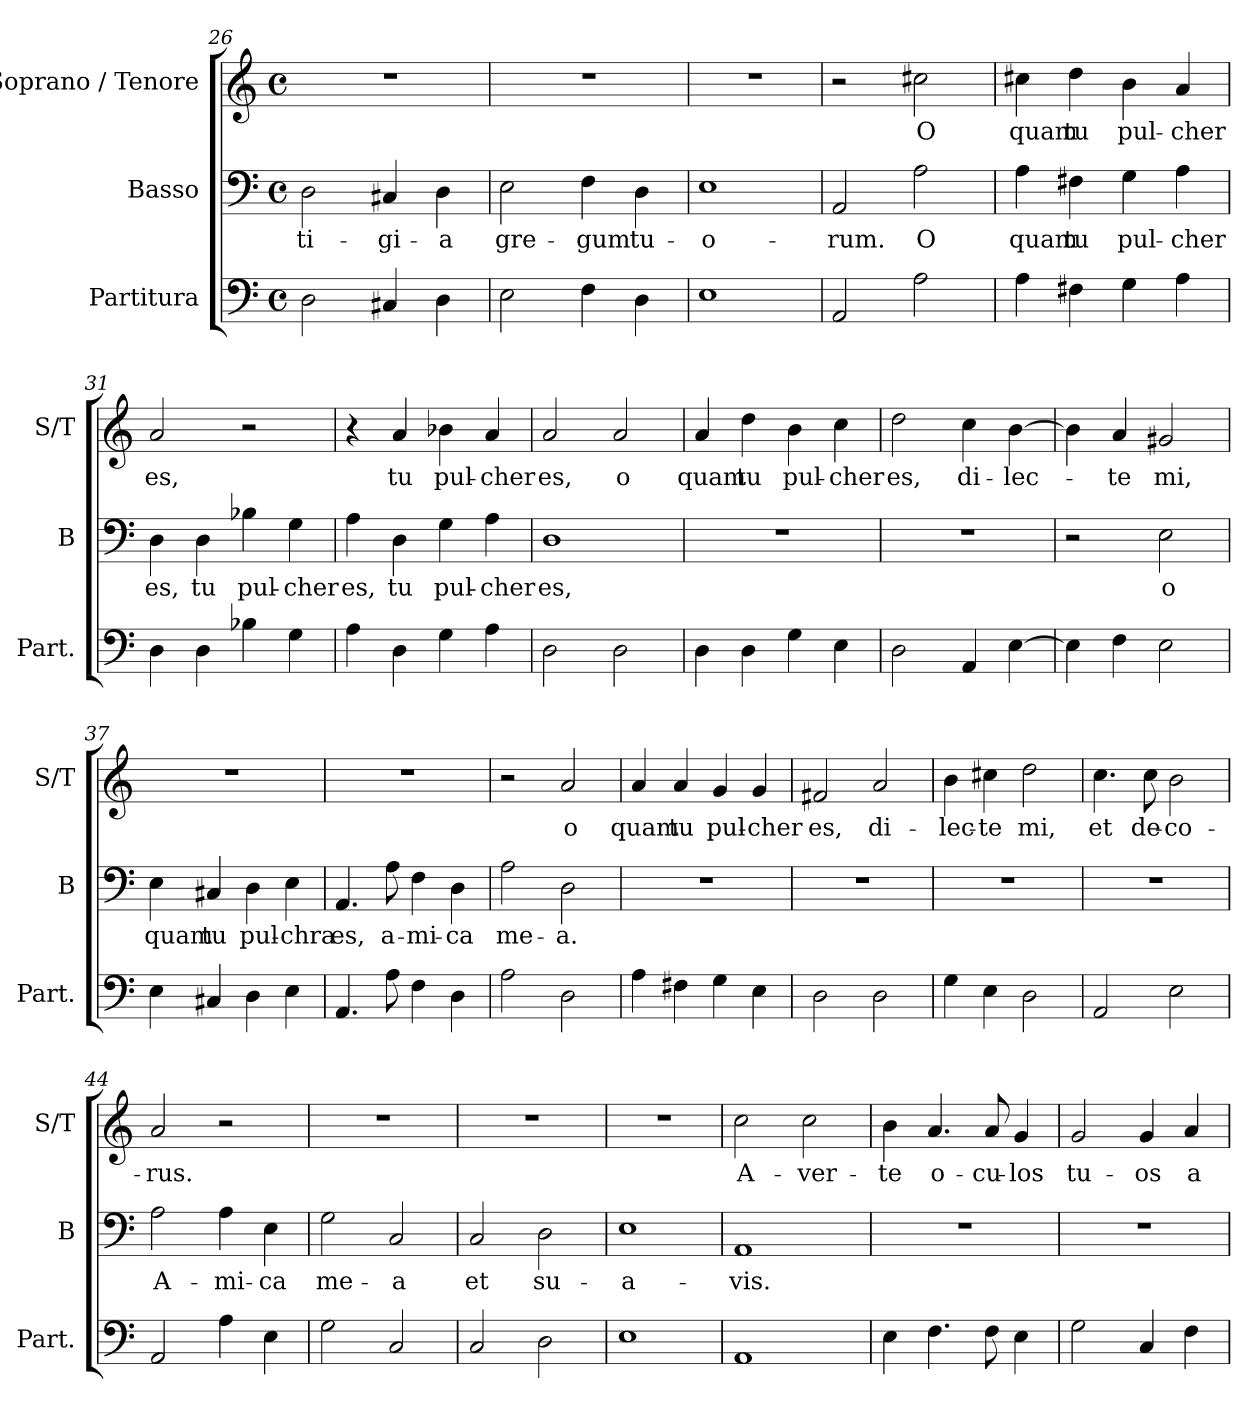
**kern	**kern	**text	**kern	**text
*part3	*part2	*part2	*part1	*part1
*staff3	*staff2	*staff2	*staff1	*staff1
*I"Partitura	*I"Basso	*	*I"Soprano / Tenore	*
*I'Part.	*I'B	*	*I'S/T	*
*clefF4	*clefF4	*	*clefG2	*
*k[]	*k[]	*	*k[]	*
*M4/4	*M4/4	*	*M4/4	*
*met(c)	*met(c)	*	*met(c)	*
=26	=26	=26	=26	=26
!	!	!LO:LY:b	!	!
2D\	2D\	-ti-	1r	.
!	!	!LO:LY:b	!	!
4C#X/	4C#X/	-gi-	.	.
!	!	!LO:LY:b	!	!
4D\	4D\	-a	.	.
=27	=27	=27	=27	=27
!	!	!LO:LY:b	!	!
2E\	2E\	gre-	1r	.
!	!	!LO:LY:b	!	!
4F\	4F\	-gum	.	.
!	!	!LO:LY:b	!	!
4D\	4D\	tu-	.	.
=28	=28	=28	=28	=28
!	!	!LO:LY:b	!	!
1E	1E	-o-	1r	.
=29	=29	=29	=29	=29
!	!	!LO:LY:b	!	!
2AA/	2AA/	-rum.	2r	.
!	!	!LO:LY:b	!	!LO:LY:b
2A\	2A\	O	2cc#X\	O
=30	=30	=30	=30	=30
!	!	!LO:LY:b	!	!LO:LY:b
4A\	4A\	quam	4cc#X\	quam
!	!	!LO:LY:b	!	!LO:LY:b
4F#X\	4F#X\	tu	4dd\	tu
!	!	!LO:LY:b	!	!LO:LY:b
4G\	4G\	pul-	4b\	pul-
!	!	!LO:LY:b	!	!LO:LY:b
4A\	4A\	-cher	4a/	-cher
=31	=31	=31	=31	=31
!	!	!LO:LY:b	!	!LO:LY:b
4D\	4D\	es,	2a/	es,
!	!	!LO:LY:b	!	!
4D\	4D\	tu	.	.
!	!	!LO:LY:b	!	!
4B-X\	4B-X\	pul-	2r	.
!	!	!LO:LY:b	!	!
4G\	4G\	-cher	.	.
=32	=32	=32	=32	=32
!	!	!LO:LY:b	!	!
4A\	4A\	es,	4r	.
!	!	!LO:LY:b	!	!LO:LY:b
4D\	4D\	tu	4a/	tu
!	!	!LO:LY:b	!	!LO:LY:b
4G\	4G\	pul-	4b-X\	pul-
!	!	!LO:LY:b	!	!LO:LY:b
4A\	4A\	-cher	4a/	-cher
=33	=33	=33	=33	=33
!	!	!LO:LY:b	!	!LO:LY:b
2D\	1D	es,	2a/	es,
!	!	!	!	!LO:LY:b
2D\	.	.	2a/	o
=34	=34	=34	=34	=34
!	!	!	!	!LO:LY:b
4D\	1r	.	4a/	quam
!	!	!	!	!LO:LY:b
4D\	.	.	4dd\	tu
!	!	!	!	!LO:LY:b
4G\	.	.	4b\	pul-
!	!	!	!	!LO:LY:b
4E\	.	.	4cc\	-cher
=35	=35	=35	=35	=35
!	!	!	!	!LO:LY:b
2D\	1r	.	2dd\	es,
!	!	!	!	!LO:LY:b
4AA/	.	.	4cc\	di-
!	!	!	!	!LO:LY:b
[4E\	.	.	[4b\	-lec-
=36	=36	=36	=36	=36
4E\]	2r	.	4b\]	.
!	!	!	!	!LO:LY:b
4F\	.	.	4a/	-te
!	!	!LO:LY:b	!	!LO:LY:b
2E\	2E\	o	2g#X/	mi,
=37	=37	=37	=37	=37
!	!	!LO:LY:b	!	!
4E\	4E\	quam	1r	.
!	!	!LO:LY:b	!	!
4C#X/	4C#X/	tu	.	.
!	!	!LO:LY:b	!	!
4D\	4D\	pul-	.	.
!	!	!LO:LY:b	!	!
4E\	4E\	-chra	.	.
=38	=38	=38	=38	=38
!	!	!LO:LY:b	!	!
4.AA/	4.AA/	es,	1r	.
!	!	!LO:LY:b	!	!
8A\	8A\	a-	.	.
!	!	!LO:LY:b	!	!
4F\	4F\	-mi-	.	.
!	!	!LO:LY:b	!	!
4D\	4D\	-ca	.	.
=39	=39	=39	=39	=39
!	!	!LO:LY:b	!	!
2A\	2A\	me-	2r	.
!	!	!LO:LY:b	!	!LO:LY:b
2D\	2D\	-a.	2a/	o
=40	=40	=40	=40	=40
!	!	!	!	!LO:LY:b
4A\	1r	.	4a/	quam
!	!	!	!	!LO:LY:b
4F#X\	.	.	4a/	tu
!	!	!	!	!LO:LY:b
4G\	.	.	4g/	pul-
!	!	!	!	!LO:LY:b
4E\	.	.	4g/	-cher
=41	=41	=41	=41	=41
!	!	!	!	!LO:LY:b
2D\	1r	.	2f#X/	es,
!	!	!	!	!LO:LY:b
2D\	.	.	2a/	di-
=42	=42	=42	=42	=42
!	!	!	!	!LO:LY:b
4G\	1r	.	4b\	-lec-
!	!	!	!	!LO:LY:b
4E\	.	.	4cc#X\	-te
!	!	!	!	!LO:LY:b
2D\	.	.	2dd\	mi,
=43	=43	=43	=43	=43
!	!	!	!	!LO:LY:b
2AA/	1r	.	4.cc\	et
!	!	!	!	!LO:LY:b
.	.	.	8cc\	de-
!	!	!	!	!LO:LY:b
2E\	.	.	2b\	-co-
=44	=44	=44	=44	=44
!	!	!LO:LY:b	!	!LO:LY:b
2AA/	2A\	A-	2a/	-rus.
!	!	!LO:LY:b	!	!
4A\	4A\	-mi-	2r	.
!	!	!LO:LY:b	!	!
4E\	4E\	-ca	.	.
=45	=45	=45	=45	=45
!	!	!LO:LY:b	!	!
2G\	2G\	me-	1r	.
!	!	!LO:LY:b	!	!
2C/	2C/	-a	.	.
=46	=46	=46	=46	=46
!	!	!LO:LY:b	!	!
2C/	2C/	et	1r	.
!	!	!LO:LY:b	!	!
2D\	2D\	su-	.	.
=47	=47	=47	=47	=47
!	!	!LO:LY:b	!	!
1E	1E	-a-	1r	.
=48	=48	=48	=48	=48
!	!	!LO:LY:b	!	!LO:LY:b
1AA	1AA	-vis.	2cc\	A-
!	!	!	!	!LO:LY:b
.	.	.	2cc\	-ver-
=49	=49	=49	=49	=49
!	!	!	!	!LO:LY:b
4E\	1r	.	4b\	-te
!	!	!	!	!LO:LY:b
4.F\	.	.	4.a/	o-
!	!	!	!	!LO:LY:b
8F\	.	.	8a/	-cu-
!	!	!	!	!LO:LY:b
4E\	.	.	4g/	-los
=50	=50	=50	=50	=50
!	!	!	!	!LO:LY:b
2G\	1r	.	2g/	tu-
!	!	!	!	!LO:LY:b
4C/	.	.	4g/	-os
!	!	!	!	!LO:LY:b
4F\	.	.	4a/	a
=	=	=	=	=
*-	*-	*-	*-	*-
